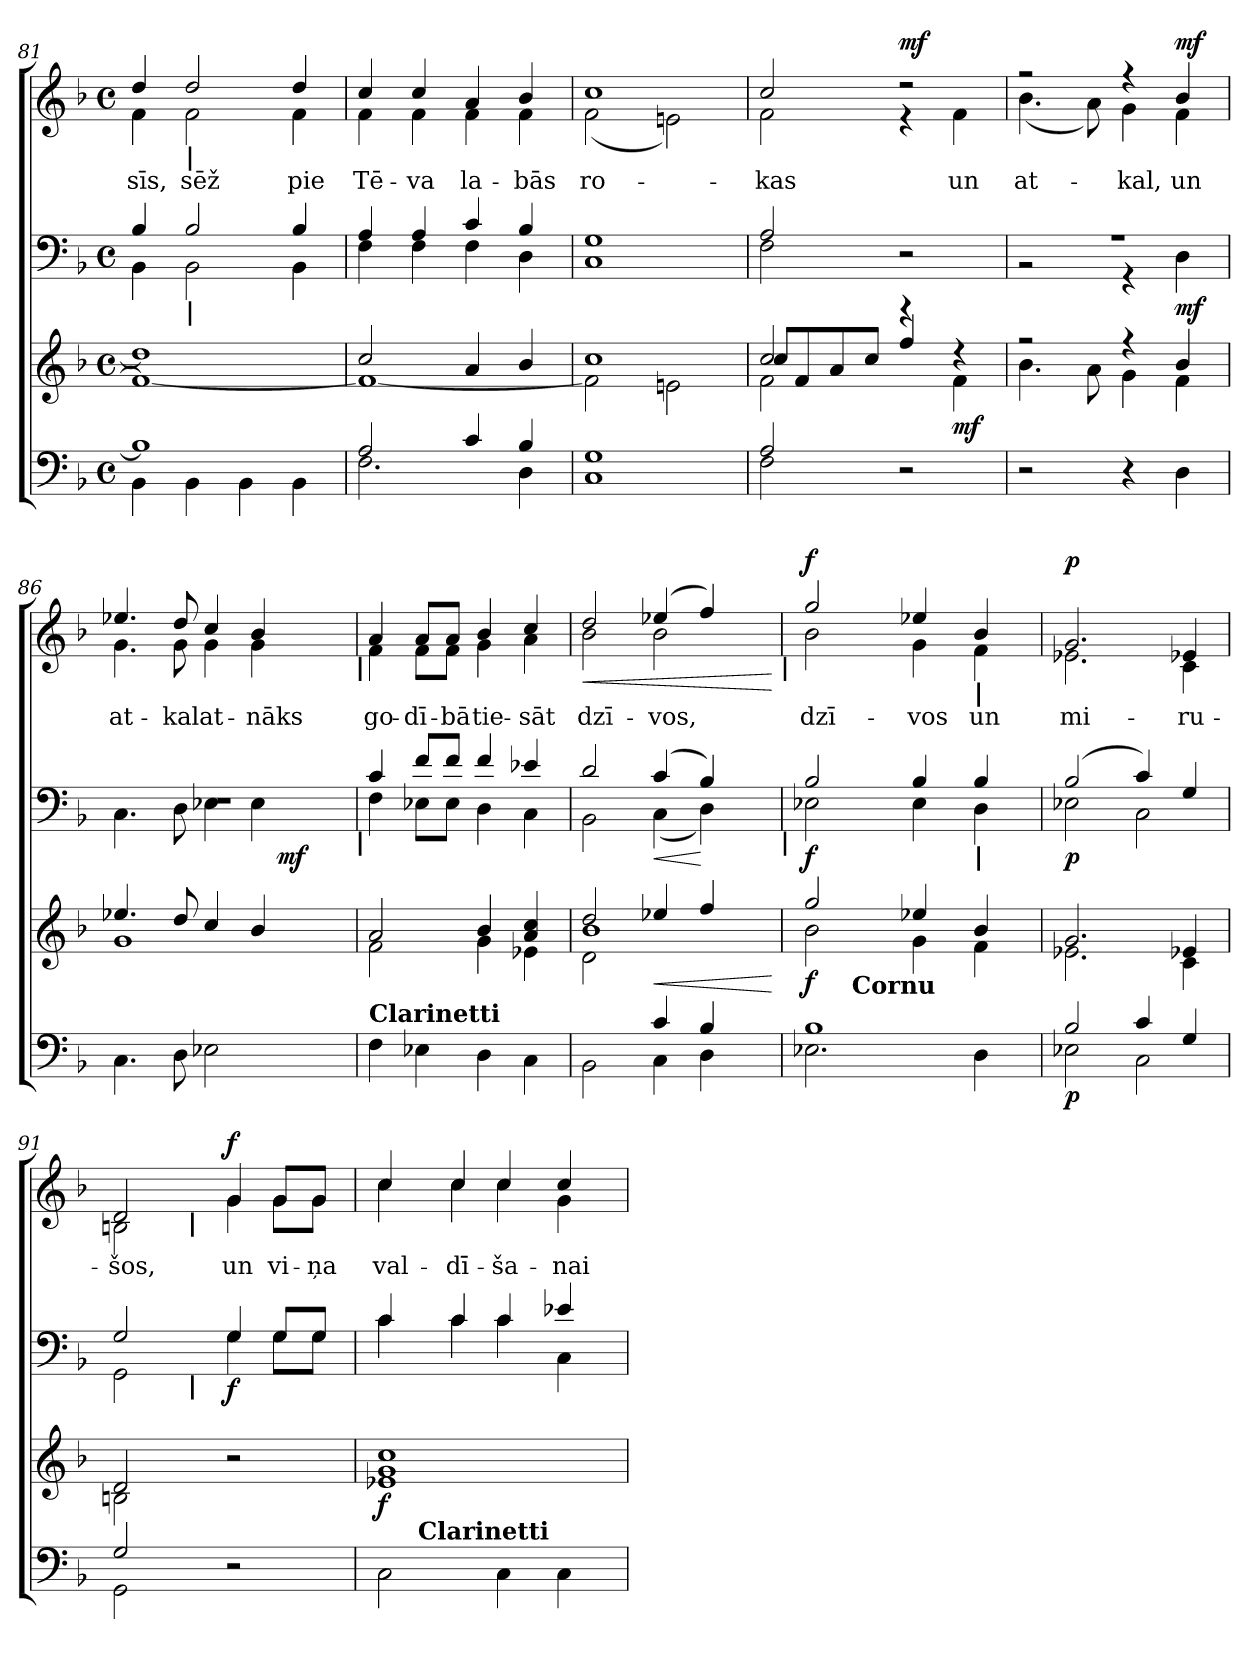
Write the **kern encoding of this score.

**kern	**dynam	**kern	**dynam	**kern	**dynam	**kern	**text	**dynam
*part4	*part4	*part3	*part3	*part2	*part2	*part1	*part1	*part1
*staff4	*staff4	*staff3	*staff3	*staff2	*staff2	*staff1	*staff1	*staff1
*clefF4	*	*clefG2	*	*clefF4	*	*clefG2	*	*
*k[b-]	*	*k[b-]	*	*k[b-]	*	*k[b-]	*	*
*F:	*	*F:	*	*F:	*	*F:	*	*
*M4/4	*	*M4/4	*	*M4/4	*	*M4/4	*	*
*met(c)	*	*met(c)	*	*met(c)	*	*met(c)	*	*
=81	=81	=81	=81	=81	=81	=81	=81	=81
*^	*	*^	*	*^	*	*	*	*
!	!	!	!	!	!	!	!	!	!	!LO:LY:b:color=#000000	!
*	*	*	*	*	*	*	*	*	*^	*	*
1B-i]	4BB-i\	.	1ddi]	1fi_	.	4B-i/	4BB-i\	.	4ddi/	4fi\	-sīs,	.
!	!	!	!	!	!	!	!	!	!LO:TX:b:B:t=|	!	!	!
!	!	!	!	!	!	!LO:TX:b:B:t=|	!	!	!	!	!	!
!	!	!	!	!	!	!	!	!	!	!	!LO:LY:b:color=#000000	!
.	4BB-i\	.	.	.	.	2B-i/	2BB-i\	.	2ddi/	2fi\	sēž	.
.	4BB-i\	.	.	.	.	.	.	.	.	.	.	.
!	!	!	!	!	!	!	!	!	!	!	!LO:LY:b:color=#000000	!
.	4BB-i\	.	.	.	.	4B-i/	4BB-i\	.	4ddi/	4fi\	pie	.
=82	=82	=82	=82	=82	=82	=82	=82	=82	=82	=82	=82	=82
!	!	!	!	!	!	!	!	!	!	!	!LO:LY:b:color=#000000	!
2Ai/	2.Fi\	.	2cci/	1fi_	.	4Ai/	4Fi\	.	4cci/	4fi\	Tē-	.
!	!	!	!	!	!	!	!	!	!	!	!LO:LY:b:color=#000000	!
.	.	.	.	.	.	4Ai/	4Fi\	.	4cci/	4fi\	-va	.
!	!	!	!	!	!	!	!	!	!	!	!LO:LY:b:color=#000000	!
4ci/	.	.	4ai/	.	.	4ci/	4Fi\	.	4ai/	4fi\	la-	.
!	!	!	!	!	!	!	!	!	!	!	!LO:LY:b:color=#000000	!
4B-i/	4Di\	.	4b-i/	.	.	4B-i/	4Di\	.	4b-i/	4fi\	-bās	.
*v	*v	*	*	*	*	*v	*v	*	*	*	*	*
=83	=83	=83	=83	=83	=83	=83	=83	=83	=83	=83
*^	*	*	*	*	*^	*	*	*	*	*
!	!	!	!	!	!	!	!	!	!	!	!LO:LY:b:color=#000000	!
*v	*v	*	*	*	*	*v	*v	*	*	*	*	*
1Ci 1Gi	.	1cci	2fi\]	.	1Ci 1Gi	.	1cci	(2fi\	ro-	.
.	.	.	2eni\	.	.	.	.	2eni\)	.	.
!!LO:LB:g=z	!!
=84	=84	=84	=84	=84	=84	=84	=84	=84	=84	=84
*^	*	*	*^	*	*^	*	*	*	*	*
!	!	!	!	!	!	!	!	!	!	!	!	!LO:LY:b:color=#000000	!
2Ai/	2Fi\	.	2cci/	2fi\	8cci/L	.	2Ai/	2Fi\	.	2cci/	2fi\	-kas	.
.	.	.	.	.	8fi/	.	.	.	.	.	.	.	.
.	.	.	.	.	8ai/	.	.	.	.	.	.	.	.
.	.	.	.	.	8cci/J	.	.	.	.	.	.	.	.
2r	2ryy	.	4r	4ryy	4ffi/	.	2r	2ryy	.	2r	4r	.	mf
!	!	!	!	!	!	!	!	!	!	!	!	!LO:LY:b:color=#000000	!
.	.	.	4r	4fi\	4ryy	mf	.	.	.	.	4fi\	un	.
*v	*v	*	*	*	*	*	*	*	*	*	*	*	*
*	*	*	*v	*v	*	*	*	*	*	*	*	*
=85	=85	=85	=85	=85	=85	=85	=85	=85	=85	=85	=85
*	*	*	*^	*	*	*	*	*	*	*	*
!	!	!	!	!	!	!	!	!	!	!	!LO:LY:b:color=#000000	!
*	*	*	*v	*v	*	*	*	*	*	*	*	*
2r	.	2r	4.b-i\	.	1r	2r	.	2r	(4.b-i\	at-	.
.	.	.	8ai\	.	.	.	.	.	8ai\)	.	.
!	!	!	!	!	!	!	!	!	!	!LO:LY:b:color=#000000	!
4r	.	4r	4gi\	.	.	4r	.	4r	4gi\	-kal,	.
!	!	!	!	!	!	!	!	!	!	!LO:LY:b:color=#000000	!
4Di\	.	4b-i/	4fi\	.	.	4Di\	mf	4b-i/	4fi\	un	mf
=86	=86	=86	=86	=86	=86	=86	=86	=86	=86	=86	=86
!	!	!	!	!	!	!	!	!	!	!LO:LY:b:color=#000000	!
*	*	*	*	*	*^	*^	*	*	*^	*	*
4.Ci\	.	4.ee-Xi/	1gi	.	1r	4.Ci\	2ryy	2ryy	.	4.ee-Xi/	4.gi\	2ryy	at-	.
!	!	!	!	!	!	!	!	!	!	!	!	!	!LO:LY:b:color=#000000	!
8Di\	.	8ddi/	.	.	.	8Di\	.	.	.	8ddi/	8gi\	.	-kal	.
!	!	!	!	!	!	!	!	!	!	!	!	!	!LO:LY:b:color=#000000	!
2E-Xi\	.	4cci/	.	.	.	4E-Xi\	4ryy	4ryy	.	4cci/	4gi\	4ryy	at-	.
!	!	!	!	!	!	!	!	!	!	!	!	!	!LO:LY:b:color=#000000	!
.	.	4b-i/	.	.	.	4E-i\	16ryy	8ryy	.	4b-i/	4gi\	8ryy	-nāks	.
.	.	.	.	.	.	.	128ryy	.	.	.	.	.	.	.
.	.	.	.	.	.	.	1024ryy	.	.	.	.	.	.	.
.	.	.	.	.	.	.	8ryy	.	mf	.	.	.	.	.
.	.	.	.	.	.	.	.	16ryy	.	.	.	16ryy	.	.
.	.	.	.	.	.	.	.	32ryy	.	.	.	32ryy	.	.
.	.	.	.	.	.	.	32ryy	.	.	.	.	.	.	.
.	.	.	.	.	.	.	.	64ryy	.	.	.	64ryy	.	.
.	.	.	.	.	.	.	64ryy	.	.	.	.	.	.	.
.	.	.	.	.	.	.	.	128...ryy	.	.	.	128...ryy	.	.
.	.	.	.	.	.	.	256..ryy	.	.	.	.	.	.	.
!	!	!	!	!	!	!	!	!	!	!	!	!LO:TX:b:B:t=|	!	!
!	!	!	!	!	!	!	!	!LO:TX:b:B:t=|	!	!	!	!	!	!
.	.	.	.	.	.	.	.	1024ryy	.	.	.	1024ryy	.	.
*	*	*	*	*	*	*v	*v	*v	*	*	*	*	*	*
*	*	*	*	*	*	*	*	*	*v	*v	*	*
=87	=87	=87	=87	=87	=87	=87	=87	=87	=87	=87	=87
*	*	*	*	*	*^	*^	*	*	*^	*	*
!LO:TX:a:B:t=Clarinetti	!	!	!	!	!	!	!	!	!	!	!	!	!	!
!	!	!	!	!	!	!	!	!	!	!	!	!	!LO:LY:b:color=#000000	!
*	*	*	*	*	*	*v	*v	*v	*	*	*	*	*	*
*	*	*	*	*	*	*	*	*	*v	*v	*	*
4Fi\	.	2ai/	2fi\	.	4ci/	4Fi\	.	4ai/	4fi\	go-	.
!	!	!	!	!	!	!	!	!	!	!LO:LY:b:color=#000000	!
4E-Xi\	.	.	.	.	8fi/L	8E-Xi\L	.	8ai/L	8fi\L	-dī-	.
!	!	!	!	!	!	!	!	!	!	!LO:LY:b:color=#000000	!
.	.	.	.	.	8fi/J	8E-i\J	.	8ai/J	8fi\J	-bā	.
!	!	!	!	!	!	!	!	!	!	!LO:LY:b:color=#000000	!
4Di\	.	4b-i/	4gi\	.	4fi/	4Di\	.	4b-i/	4gi\	tie-	.
!	!	!	!	!	!	!	!	!	!	!LO:LY:b:color=#000000	!
4Ci\	.	4ai/ 4cci	4e-Xi\	.	4e-Xi/	4Ci\	.	4cci/	4ai\	-sāt	.
*	*	*	*	*	*	*	*	*v	*v	*	*
!!LO:PB:g=z
=88	=88	=88	=88	=88	=88	=88	=88	=88	=88	=88
*^	*	*	*^	*	*	*	*	*	*	*
*	*	*	*	*	*	*	*	*	*	*^	*	*
!	!	!	!	!	!	!	!	!	!	!	!	!LO:LY:b:color=#000000	!LO:HP:b
*	*	*	*	*	*	*	*	*^	*	*	*^	*	*
2ryy	2BB-i\	.	2ddi/	2di\	1b-i	.	2di/	2BB-i\	2ryy	.	2ddi/	2b-i\	2ryy	dzī-	<
!	!	!	!	!	!	!LO:HP:b	!	!	!	!LO:HP:b	!	!	!	!	!
!	!	!	!	!	!	!	!	!	!	!	!	!	!	!LO:LY:b:color=#000000	!
4ci/	4Ci\	.	4ee-Xi/	2ryy	.	<	(4ci/	(4Ci\	4ryy	<	(4ee-Xi/	2b-i\	4ryy	-vos,	.
4B-i/	4Di\	.	4ffi/	.	.	.	4B-i/)	4Di\)	8ryy	[	4ffi/)	.	8ryy	.	.
.	.	.	.	.	.	.	.	.	16ryy	.	.	.	16ryy	.	.
.	.	.	.	.	.	.	.	.	32ryy	.	.	.	32ryy	.	.
.	.	.	.	.	.	.	.	.	64ryy	.	.	.	64ryy	.	.
.	.	.	.	.	.	.	.	.	128...ryy	.	.	.	128...ryy	.	.
!	!	!	!	!	!	!	!	!	!	!	!	!	!LO:TX:b:B:t=|	!	!
!	!	!	!	!	!	!	!	!	!LO:TX:b:B:t=|	!	!	!	!	!	!
.	.	.	.	.	.	.	.	.	1024ryy	.	.	.	1024ryy	.	.
*v	*v	*	*	*	*	*	*	*	*	*	*	*	*	*	*
*	*	*v	*v	*v	*	*	*	*	*	*	*	*	*	*
.	.	.	[	.	.	.	.	.	.	.	.	[
*	*	*	*	*	*v	*v	*	*	*	*	*	*
*	*	*	*	*	*	*	*v	*v	*v	*	*
=89	=89	=89	=89	=89	=89	=89	=89	=89	=89
*^	*	*^	*	*	*	*	*	*	*
*	*	*	*	*	*	*	*^	*	*^	*	*
*	*	*	*	*	*	*	*	*	*	*	*^	*	*
!	!	!	!	!	!	!	!	!	!	!	!	!	!LO:LY:b:color=#000000	!
*	*	*	*	*	*	*	*v	*v	*	*	*	*	*	*
*	*	*	*	*^	*	*	*	*	*	*v	*v	*	*
1B-i	2.E-Xi\	.	2ggi/	2b-i\	16ryy	f	2B-i/	2E-Xi\	f	2ggi/	2b-i\	dzī-	f
.	.	.	.	.	32ryy	.	.	.	.	.	.	.	.
.	.	.	.	.	64ryy	.	.	.	.	.	.	.	.
.	.	.	.	.	256ryy	.	.	.	.	.	.	.	.
.	.	.	.	.	1024ryy	.	.	.	.	.	.	.	.
!	!	!	!	!	!LO:TX:b:B:t=Cornu	!	!	!	!	!	!	!	!
.	.	.	.	.	2ryy	.	.	.	.	.	.	.	.
!	!	!	!	!	!	!	!	!	!	!	!	!LO:LY:b:color=#000000	!
.	.	.	4ee-Xi/	4gi\	.	.	4B-i/	4E-i\	.	4ee-Xi/	4gi\	-vos	.
.	.	.	.	.	4ryy	.	.	.	.	.	.	.	.
!	!	!	!	!	!	!	!	!	!	!LO:TX:b:B:t=|	!	!	!
!	!	!	!	!	!	!	!LO:TX:b:B:t=|	!	!	!	!	!	!
!	!	!	!	!	!	!	!	!	!	!	!	!LO:LY:b:color=#000000	!
.	4Di\	.	4b-i/	4fi\	.	.	4B-i/	4Di\	.	4b-i/	4fi\	un	.
.	.	.	.	.	8ryy	.	.	.	.	.	.	.	.
.	.	.	.	.	128ryy	.	.	.	.	.	.	.	.
.	.	.	.	.	512.ryy	.	.	.	.	.	.	.	.
*	*	*	*	*v	*v	*	*	*	*	*	*	*	*
=90	=90	=90	=90	=90	=90	=90	=90	=90	=90	=90	=90	=90
*	*	*	*	*^	*	*	*	*	*	*	*	*
!	!	!	!	!	!	!	!	!	!	!	!	!LO:LY:b:color=#000000	!
*	*	*	*	*v	*v	*	*	*	*	*	*	*	*
2B-i/	2E-Xi\	p	2.gi/	2.e-Xi\	.	(2B-i/	2E-Xi\	p	2.gi/	2.e-Xi\	mi-	p
4ci/	2Ci\	.	.	.	.	4ci/)	2Ci\	.	.	.	.	.
!	!	!	!	!	!	!	!	!	!	!	!LO:LY:b:color=#000000	!
4Gi/	.	.	4e-Xi/	4ci\	.	4Gi/	.	.	4e-Xi/	4ci\	-ru-	.
*	*	*	*	*	*	*	*	*	*v	*v	*	*
=91	=91	=91	=91	=91	=91	=91	=91	=91	=91	=91	=91
*	*	*	*	*	*	*	*	*	*^	*	*
!	!	!	!	!	!	!	!	!	!	!	!LO:LY:b:color=#000000	!
*	*	*	*	*	*	*	*^	*	*	*^	*	*
2Gi/	2GGi\	.	2di/	2Bni\	.	2Gi/	2GGi\	4ryy	.	2di/	2Bni\	4ryy	-šos,	.
.	.	.	.	.	.	.	.	32ryy	.	.	.	32ryy	.	.
.	.	.	.	.	.	.	.	64ryy	.	.	.	64ryy	.	.
.	.	.	.	.	.	.	.	128ryy	.	.	.	128ryy	.	.
.	.	.	.	.	.	.	.	512ryy	.	.	.	512ryy	.	.
!	!	!	!	!	!	!	!	!	!	!	!	!LO:TX:b:B:t=|	!	!
!	!	!	!	!	!	!	!	!LO:TX:b:B:t=|	!	!	!	!	!	!
.	.	.	.	.	.	.	.	2ryy	.	.	.	2ryy	.	.
!	!	!	!	!	!	!	!	!	!	!	!	!	!LO:LY:b:color=#000000	!
2r	2ryy	.	2r	2ryy	.	4Gi/	4Gi\	.	f	4gi/	4gi\	.	un	f
!	!	!	!	!	!	!	!	!	!	!	!	!	!LO:LY:b:color=#000000	!
.	.	.	.	.	.	8Gi/L	8Gi\L	.	.	8gi/L	8gi\L	.	vi-	.
.	.	.	.	.	.	.	.	8ryy	.	.	.	8ryy	.	.
!	!	!	!	!	!	!	!	!	!	!	!	!	!LO:LY:b:color=#000000	!
.	.	.	.	.	.	8Gi/J	8Gi\J	.	.	8gi/J	8gi\J	.	-ņa	.
.	.	.	.	.	.	.	.	16ryy	.	.	.	16ryy	.	.
.	.	.	.	.	.	.	.	256.ryy	.	.	.	256.ryy	.	.
*	*	*	*v	*v	*	*	*	*	*	*v	*v	*v	*	*
*	*	*	*	*	*	*v	*v	*	*	*	*
=92	=92	=92	=92	=92	=92	=92	=92	=92	=92	=92
*	*	*	*^	*	*	*^	*	*^	*	*
*	*	*	*	*	*	*	*	*	*	*	*^	*	*
!	!	!	!	!	!	!	!	!	!	!	!	!	!LO:LY:b:color=#000000	!
*	*	*	*v	*v	*	*	*	*	*	*	*v	*v	*	*
*	*	*	*	*	*	*v	*v	*	*	*	*	*
2Ci\	16ryy	.	1e-Xi 1gi 1cci	f	4ci/	4ci\	.	4cci/	4cci\	val-	.
.	32ryy	.	.	.	.	.	.	.	.	.	.
.	128ryy	.	.	.	.	.	.	.	.	.	.
.	512ryy	.	.	.	.	.	.	.	.	.	.
!	!LO:TX:a:B:t=Clarinetti	!	!	!	!	!	!	!	!	!	!
.	2ryy	.	.	.	.	.	.	.	.	.	.
!	!	!	!	!	!	!	!	!	!	!LO:LY:b:color=#000000	!
.	.	.	.	.	4ci/	4ci\	.	4cci/	4cci\	-dī-	.
!	!	!	!	!	!	!	!	!	!	!LO:LY:b:color=#000000	!
4Ci\	.	.	.	.	4ci/	4ci\	.	4cci/	4cci\	-ša-	.
.	4ryy	.	.	.	.	.	.	.	.	.	.
!	!	!	!	!	!	!	!	!	!	!LO:LY:b:color=#000000	!
4Ci\	.	.	.	.	4e-Xi/	4Ci\	.	4cci/	4gi\	-nai	.
.	8ryy	.	.	.	.	.	.	.	.	.	.
.	64ryy	.	.	.	.	.	.	.	.	.	.
.	256.ryy	.	.	.	.	.	.	.	.	.	.
*	*	*	*	*	*v	*v	*	*	*	*	*
*v	*v	*	*	*	*	*	*v	*v	*	*
=	=	=	=	=	=	=	=	=
*-	*-	*-	*-	*-	*-	*-	*-	*-
